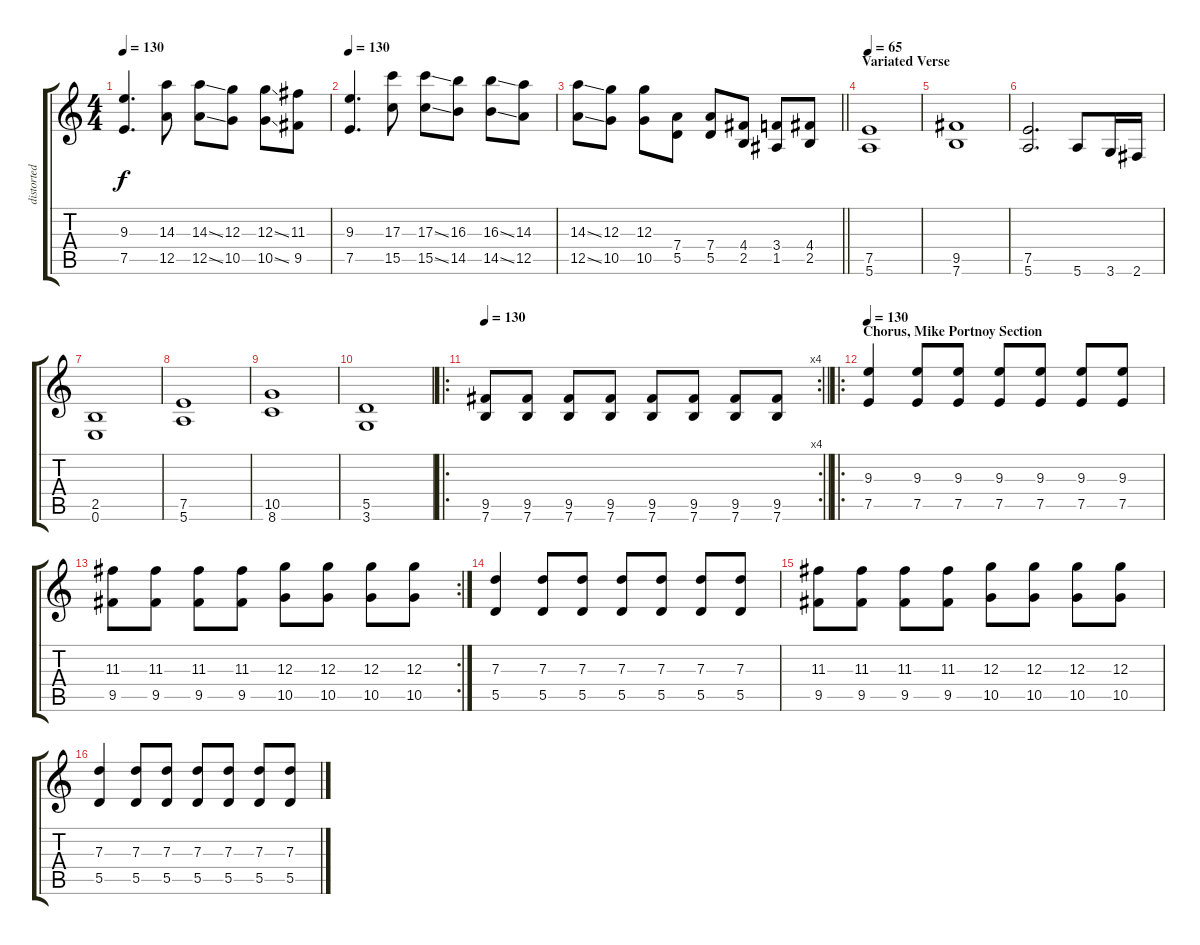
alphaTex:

\track ("distorted guitar" "distorted ") {instrument distortionguitar}
\staff {score tabs}
\tuning (E4 B3 G3 D3 A2 E2) {hide}
\ts (4 4)
\tempo 130
\clef g2
\ks c
(9.3 7.5).4{d dy f} (14.3 12.5).8 (14.3{ss} 12.5{ss}).8 (12.3 10.5).8 (12.3{ss} 10.5{ss}).8 (11.3 9.5).8 |
\tempo 130
(9.3 7.5).4{d} (17.3 15.5).8 (17.3{ss} 15.5{ss}).8 (16.3 14.5).8 (16.3{ss} 14.5{ss}).8 (14.3 12.5).8 |
\barLineRight lightlight
(14.3{ss} 12.5{ss}).8 (12.3 10.5).8 (12.3 10.5).8 (7.4 5.5).8 (7.4 5.5).8 (4.4 2.5).8 (3.4 1.5).8 (4.4 2.5).8 |
\section ("" "Variated Verse")
\tempo 65
(7.5 5.6).1 |
(9.5 7.6).1 |
(7.5 5.6).2{d} 5.6.8 3.6.16 2.6.16 |
(2.5 0.6).1 |
(7.5 5.6).1 |
(10.5 8.6).1 |
(5.5 3.6).1 |
\ro
\rc 4
\tempo 130
\barLineRight lightlight
(9.5 7.6).8 (9.5 7.6).8 (9.5 7.6).8 (9.5 7.6).8 (9.5 7.6).8 (9.5 7.6).8 (9.5 7.6).8 (9.5 7.6).8 |
\ro
\section ("" "Chorus, Mike Portnoy Section")
\tempo 130
(9.3 7.5).4 (9.3 7.5).8 (9.3 7.5).8 (9.3 7.5).8 (9.3 7.5).8 (9.3 7.5).8 (9.3 7.5).8 |
\rc 2
(11.3 9.5).8 (11.3 9.5).8 (11.3 9.5).8 (11.3 9.5).8 (12.3 10.5).8 (12.3 10.5).8 (12.3 10.5).8 (12.3 10.5).8 |
(7.3 5.5).4 (7.3 5.5).8 (7.3 5.5).8 (7.3 5.5).8 (7.3 5.5).8 (7.3 5.5).8 (7.3 5.5).8 |
(11.3 9.5).8 (11.3 9.5).8 (11.3 9.5).8 (11.3 9.5).8 (12.3 10.5).8 (12.3 10.5).8 (12.3 10.5).8 (12.3 10.5).8 |
(7.3 5.5).4 (7.3 5.5).8 (7.3 5.5).8 (7.3 5.5).8 (7.3 5.5).8 (7.3 5.5).8 (7.3 5.5).8
